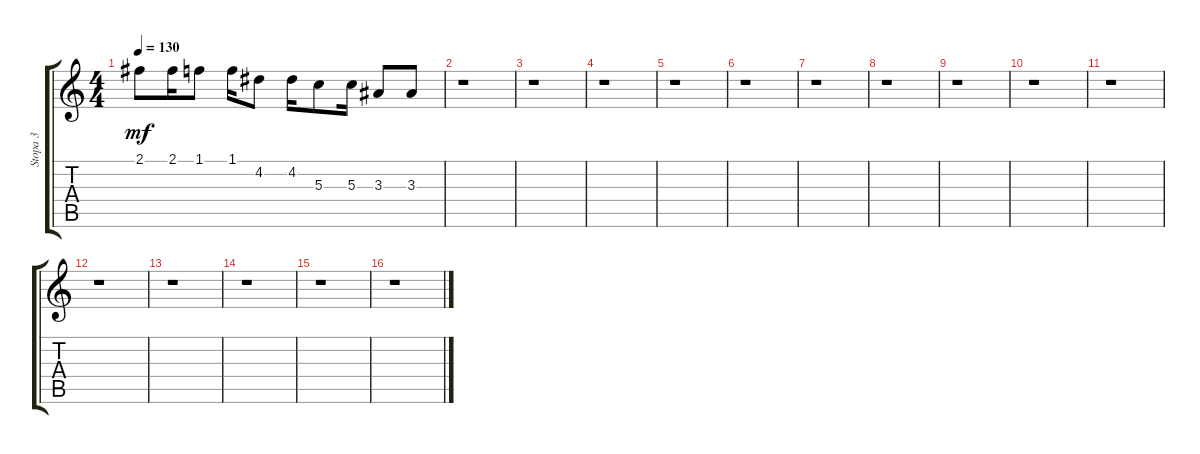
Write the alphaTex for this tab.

\track ("Stopa 3" "Stopa 3") {instrument electricguitarclean}
\staff {score tabs}
\tuning (E4 B3 G3 D3 A2 E2) {hide}
\ts (4 4)
\tempo 130
\clef g2
\ks c
2.1.8{dy mf} 2.1.16 1.1.8 1.1.16 4.2.8 4.2.16 5.3.8 5.3.16 3.3.8 3.3.8 |
r.1 |
r.1 |
r.1 |
r.1 |
r.1 |
r.1 |
r.1 |
r.1 |
r.1 |
r.1 |
r.1 |
r.1 |
r.1 |
r.1 |
r.1
